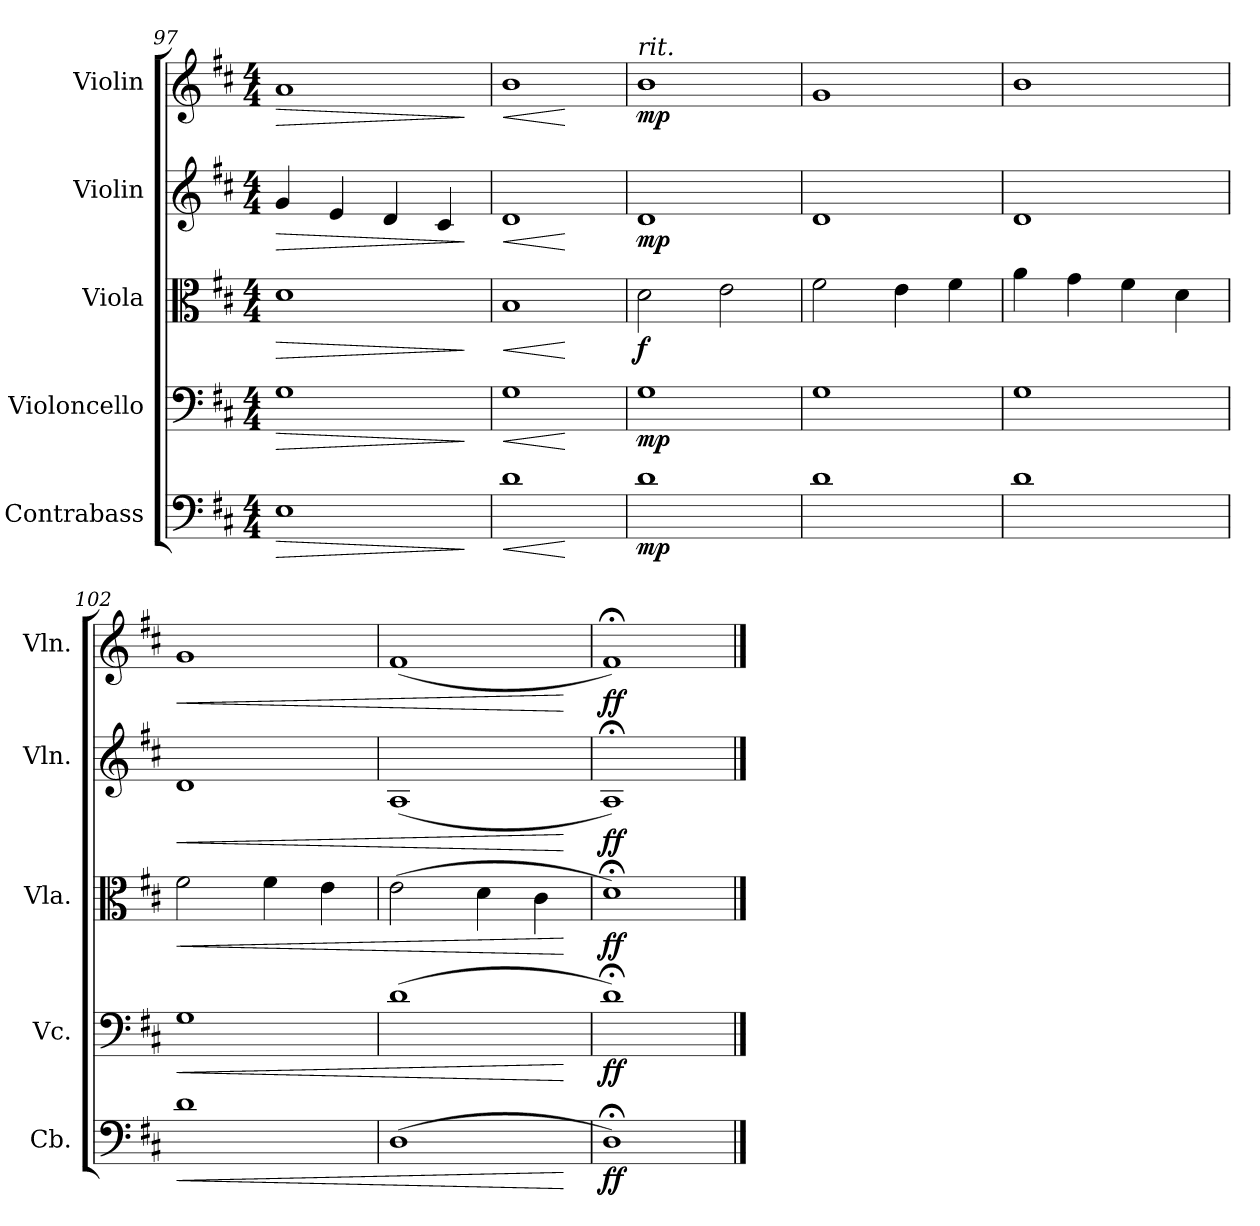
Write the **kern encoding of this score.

**kern	**dynam	**kern	**dynam	**kern	**dynam	**kern	**dynam	**kern	**dynam
*part5	*part5	*part4	*part4	*part3	*part3	*part2	*part2	*part1	*part1
*staff5	*staff5	*staff4	*staff4	*staff3	*staff3	*staff2	*staff2	*staff1	*staff1
*I"Contrabass	*	*I"Violoncello	*	*I"Viola	*	*I"Violin	*	*I"Violin	*
*I'Cb.	*	*I'Vc.	*	*I'Vla.	*	*I'Vln.	*	*I'Vln.	*
*clefF4	*	*clefF4	*	*clefC3	*	*clefG2	*	*clefG2	*
*ITrd7c12	*	*	*	*	*	*	*	*	*
*k[f#c#]	*	*k[f#c#]	*	*k[f#c#]	*	*k[f#c#]	*	*k[f#c#]	*
*M4/4	*	*M4/4	*	*M4/4	*	*M4/4	*	*M4/4	*
=97	=97	=97	=97	=97	=97	=97	=97	=97	=97
!	!LO:HP:b	!	!LO:HP:b	!	!LO:HP:b	!	!LO:HP:b	!	!LO:HP:b
1EE	>	1G	>	1d	>	4g/	>	1a	>
.	.	.	.	.	.	4e/	.	.	.
.	.	.	.	.	.	4d/	.	.	.
.	.	.	.	.	.	4c#/	.	.	.
.	]	.	]	.	]	.	]	.	]
=98	=98	=98	=98	=98	=98	=98	=98	=98	=98
!	!LO:HP:b	!	!LO:HP:b	!	!LO:HP:b	!	!LO:HP:b	!	!LO:HP:b
1D	<	1G	<	1B	<	1d	<	1b	<
.	[	.	[	.	[	.	[	.	[
!!LO:PB:g=z
=99	=99	=99	=99	=99	=99	=99	=99	=99	=99
*	*	*	*	*	*	*	*	*MM88	*
!	!	!	!	!	!	!	!	!LO:TX:a:i:t=rit.	!
!	!LO:DY:b	!	!LO:DY:b	!	!LO:DY:b	!	!LO:DY:b	!	!LO:DY:b
1D	mp	1G	mp	2d\	f	1d	mp	1b	mp
.	.	.	.	2e\	.	.	.	.	.
=100	=100	=100	=100	=100	=100	=100	=100	=100	=100
*	*	*	*	*	*	*	*	*MM85	*
1D	.	1G	.	2f#\	.	1d	.	1g	.
.	.	.	.	4e\	.	.	.	.	.
.	.	.	.	4f#\	.	.	.	.	.
=101	=101	=101	=101	=101	=101	=101	=101	=101	=101
*	*	*	*	*	*	*	*	*MM83	*
1D	.	1G	.	4a\	.	1d	.	1b	.
.	.	.	.	4g\	.	.	.	.	.
.	.	.	.	4f#\	.	.	.	.	.
.	.	.	.	4d\	.	.	.	.	.
=102	=102	=102	=102	=102	=102	=102	=102	=102	=102
*	*	*	*	*	*	*	*	*MM80	*
!	!LO:HP:b	!	!LO:HP:b	!	!LO:HP:b	!	!LO:HP:b	!	!LO:HP:b
1D	<	1G	<	2f#\	<	1d	<	1g	<
.	.	.	.	4f#\	.	.	.	.	.
.	.	.	.	4e\	.	.	.	.	.
=103	=103	=103	=103	=103	=103	=103	=103	=103	=103
(>1DD	.	(>1d	.	(>2e\	.	(<1A	.	(<1f#	.
.	.	.	.	4d\	.	.	.	.	.
.	.	.	.	4c#\	.	.	.	.	.
.	[	.	[	.	[	.	[	.	[
=104	=104	=104	=104	=104	=104	=104	=104	=104	=104
!	!LO:DY:b	!	!LO:DY:b	!	!LO:DY:b	!	!LO:DY:b	!	!LO:DY:b
1DD;<)	ff	1d;<)	ff	1d;<)	ff	1A;<)	ff	1f#;<)	ff
==	==	==	==	==	==	==	==	==	==
*-	*-	*-	*-	*-	*-	*-	*-	*-	*-
